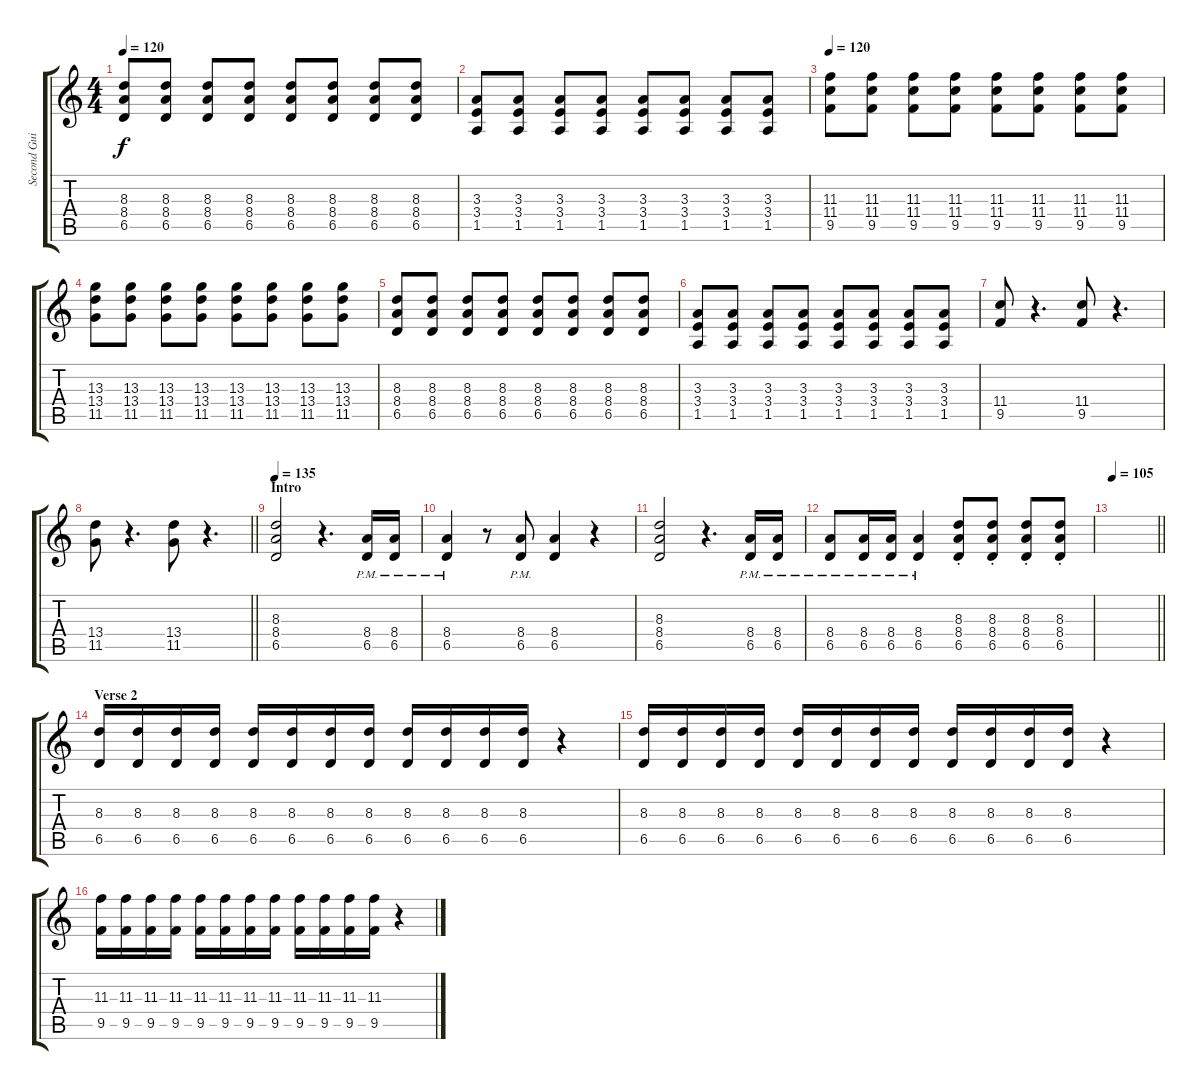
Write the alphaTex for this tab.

\track ("Second Guitar" "Second Gui") {instrument overdrivenguitar}
\staff {score tabs}
\tuning (Eb4 Bb3 Gb3 Db3 Ab2 Eb2) {hide}
\ts (4 4)
\tempo 120
\clef g2
\ks c
(8.3 8.4 6.5).8{dy f} (8.3 8.4 6.5).8 (8.3 8.4 6.5).8 (8.3 8.4 6.5).8 (8.3 8.4 6.5).8 (8.3 8.4 6.5).8 (8.3 8.4 6.5).8 (8.3 8.4 6.5).8 |
(3.3 3.4 1.5).8 (3.3 3.4 1.5).8 (3.3 3.4 1.5).8 (3.3 3.4 1.5).8 (3.3 3.4 1.5).8 (3.3 3.4 1.5).8 (3.3 3.4 1.5).8 (3.3 3.4 1.5).8 |
\tempo 120
(11.3 11.4 9.5).8 (11.3 11.4 9.5).8 (11.3 11.4 9.5).8 (11.3 11.4 9.5).8 (11.3 11.4 9.5).8 (11.3 11.4 9.5).8 (11.3 11.4 9.5).8 (11.3 11.4 9.5).8 |
(13.3 13.4 11.5).8 (13.3 13.4 11.5).8 (13.3 13.4 11.5).8 (13.3 13.4 11.5).8 (13.3 13.4 11.5).8 (13.3 13.4 11.5).8 (13.3 13.4 11.5).8 (13.3 13.4 11.5).8 |
(8.3 8.4 6.5).8 (8.3 8.4 6.5).8 (8.3 8.4 6.5).8 (8.3 8.4 6.5).8 (8.3 8.4 6.5).8 (8.3 8.4 6.5).8 (8.3 8.4 6.5).8 (8.3 8.4 6.5).8 |
(3.3 3.4 1.5).8 (3.3 3.4 1.5).8 (3.3 3.4 1.5).8 (3.3 3.4 1.5).8 (3.3 3.4 1.5).8 (3.3 3.4 1.5).8 (3.3 3.4 1.5).8 (3.3 3.4 1.5).8 |
(11.4 9.5).8 r.4{d} (11.4 9.5).8 r.4{d} |
\barLineRight lightlight
(13.4 11.5).8 r.4{d} (13.4 11.5).8 r.4{d} |
\section ("" "Intro")
\tempo 135
(8.3 8.4 6.5).2 r.4{d} (8.4 6.5{pm}).16 (8.4 6.5{pm}).16 |
(8.4 6.5{pm}).4 r.8 (8.4{pm} 6.5{pm}).8 (8.4 6.5).4 r.4 |
(8.3 8.4 6.5).2 r.4{d} (8.4{pm} 6.5{pm}).16 (8.4{pm} 6.5{pm}).16 |
(8.4{pm} 6.5{pm}).8 (8.4{pm} 6.5{pm}).16 (8.4{pm} 6.5{pm}).16 (8.4{pm} 6.5{pm}).4 (8.3{st} 8.4{st} 6.5{st}).8 (8.3{st} 8.4{st} 6.5{st}).8 (8.3{st} 8.4{st} 6.5{st}).8 (8.3{st} 8.4{st} 6.5{st}).8 |
\tempo 105
\barLineRight lightlight
|
\section ("" "Verse 2")
(8.3 6.5).16 (8.3 6.5).16 (8.3 6.5).16 (8.3 6.5).16 (8.3 6.5).16 (8.3 6.5).16 (8.3 6.5).16 (8.3 6.5).16 (8.3 6.5).16 (8.3 6.5).16 (8.3 6.5).16 (8.3 6.5).16 r.4 |
(8.3 6.5).16 (8.3 6.5).16 (8.3 6.5).16 (8.3 6.5).16 (8.3 6.5).16 (8.3 6.5).16 (8.3 6.5).16 (8.3 6.5).16 (8.3 6.5).16 (8.3 6.5).16 (8.3 6.5).16 (8.3 6.5).16 r.4 |
(11.3 9.5).16 (11.3 9.5).16 (11.3 9.5).16 (11.3 9.5).16 (11.3 9.5).16 (11.3 9.5).16 (11.3 9.5).16 (11.3 9.5).16 (11.3 9.5).16 (11.3 9.5).16 (11.3 9.5).16 (11.3 9.5).16 r.4
